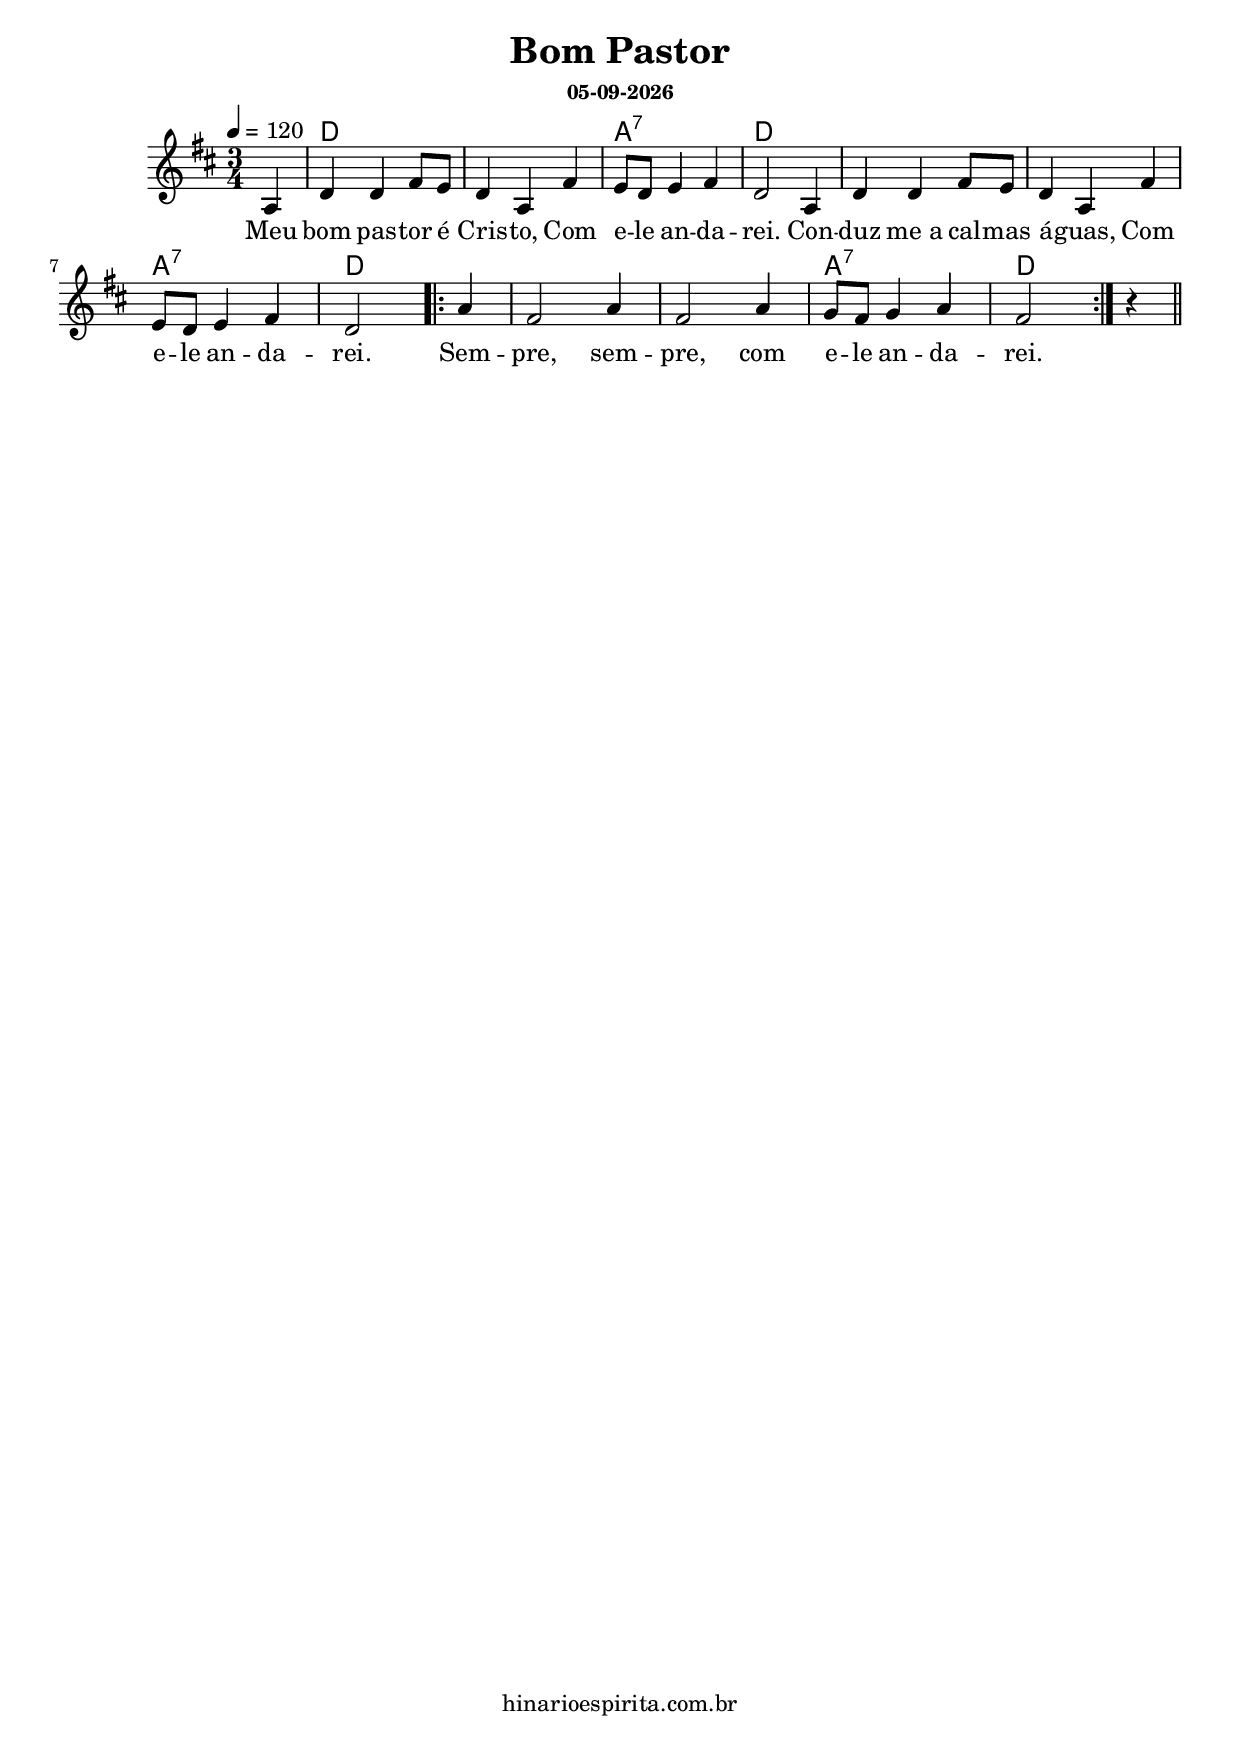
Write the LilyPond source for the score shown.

\version "2.16.0"
%\pointAndClickOff

\header {
  title = "Bom Pastor"
  subsubtitle = #(strftime "%d-%m-%Y" (localtime (current-time)))
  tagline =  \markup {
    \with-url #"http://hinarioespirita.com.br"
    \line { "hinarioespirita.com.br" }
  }
}

melodia = \relative c' {
  \key d \major
  \time 3/4
  \tempo 4 = 120
  \clef treble

  % 1
  \partial 4 a4 |
  d d fis8 e | d4 a fis' | e8 d e4 fis | d2 a4 |
  d d fis8 e | d4 a fis' | e8 d e4 fis | d2 \repeat volta 2 { a'4 |
  fis2 a4 | fis2 a4 | g8 fis g4 a | fis2 } r4 \bar "||"
}

letra = \lyricmode {
  Meu bom pas -- tor é Cris -- to,  
  Com e -- le an -- da -- rei.  
  Con -- duz me_a cal -- mas á -- guas,  
  Com e -- le an -- da -- rei.  
  \repeat volta 2 {
    Sem -- pre, sem -- pre, com e -- le an -- da -- rei. 
  }
}

harmonia = \chordmode {
  \set majorSevenSymbol = \markup { 7M }
  s4 | \repeat percent 2 {d2.} a:7 
  \repeat percent 3 {d} a:7 
  d2 \repeat volta 2 {
    s4 \repeat percent 2 {s2.} a:7 d2 
  }
}

musica = <<
    \new ChordNames { \harmonia }
    \new Staff <<
      \new Voice = "melodia" { \melodia }
      \lyricsto "melodia" \new Lyrics \letra
      \set Staff.midiInstrument = #"acoustic grand"
    >>
  >>

\score {
  \musica
  \layout {}
}

\score {
  \unfoldRepeats
  \musica
  \midi {}
}
